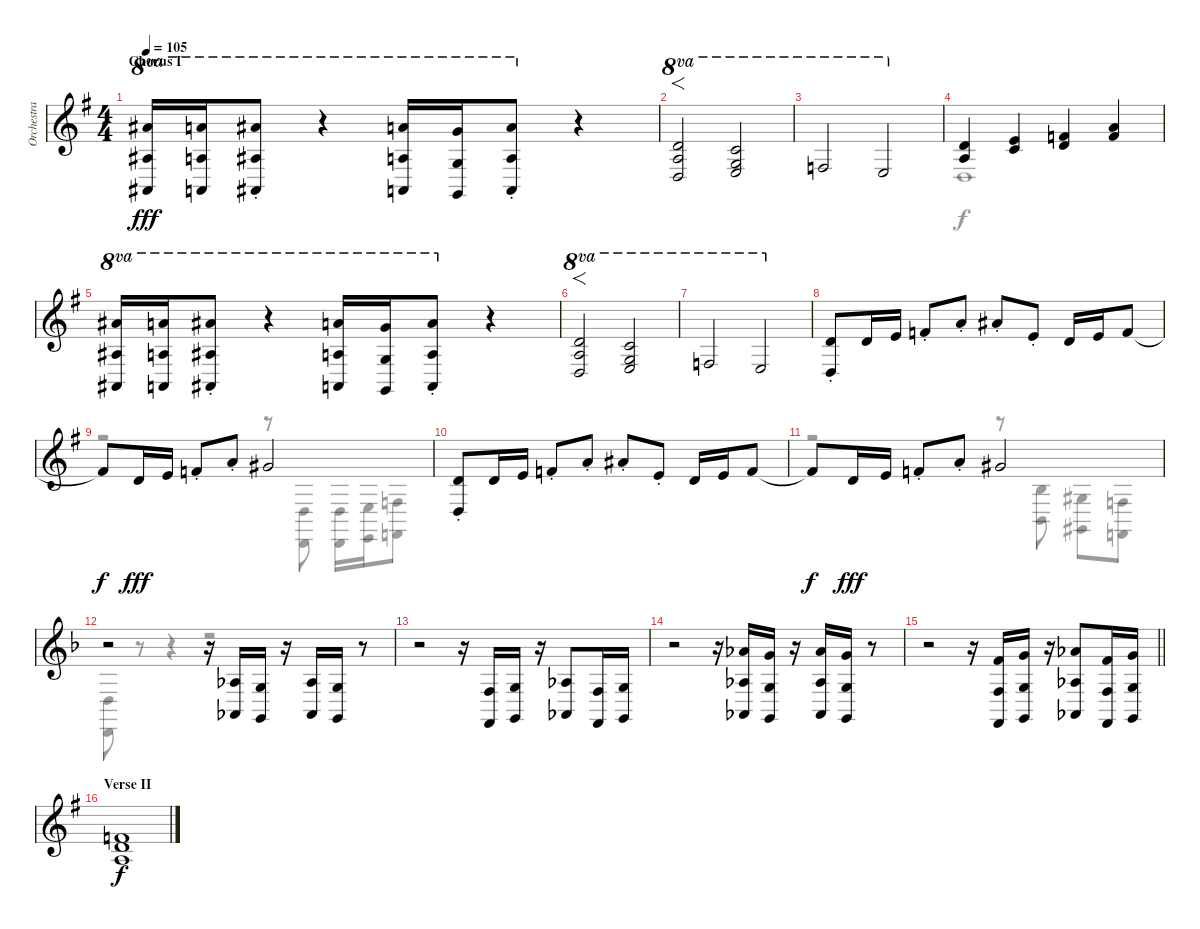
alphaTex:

\track ("Orchestra" "Orchestra") {instrument brasssection}
\staff {score}
\tuning (D4 A3 F3 C3 G2 D2) {hide}
\voice
\ts (4 4)
\section ("" "Chorus I")
\tempo 105
\clef g2
\ks eminor
(20.1 17.3 15.5).16{ot 8va dy fff} (19.1 16.3 14.5).16{ot 8va} (20.1{st} 17.3{st} 15.5{st}).8{ot 8va} r.4{ot 8va} (19.1 16.3 14.5).16{ot 8va} (17.1 14.3 12.5).16{ot 8va} (19.1{st} 16.3{st} 14.5{st}).8{ot 8va} r.4 |
(12.1 12.2 9.3).2{f ot 8va} (10.1 10.2 11.3).2{ot 8va} |
8.2.2{ot 8va} 7.2.2{ot 8va} |
(5.2 4.3).4 (7.2 7.3).4 (3.1 5.2).4 (7.1 8.2).4 |
(20.1 17.3 15.5).16{ot 8va} (19.1 16.3 14.5).16{ot 8va} (20.1{st} 17.3{st} 15.5{st}).8{ot 8va} r.4{ot 8va} (19.1 16.3 14.5).16{ot 8va} (17.1 14.3 12.5).16{ot 8va} (19.1{st} 16.3{st} 14.5{st}).8{ot 8va} r.4 |
(12.1 12.2 9.3).2{f ot 8va} (10.1 10.2 11.3).2{ot 8va} |
8.2.2{ot 8va} 7.2.2{ot 8va} |
(5.2{st} 2.4{st}).8 5.2.16 7.2.16 8.2{st}.8 7.1{st}.8 8.1{st}.8 7.2{st}.8 5.2.16 7.2.16 8.2.8 |
8.2{t}.8{dy f} 5.2.16{dy fff} 7.2.16 8.2{st}.8 7.1{st}.8 6.1.2 |
(5.2{st} 2.4{st}).8 5.2.16 7.2.16 8.2{st}.8 7.1{st}.8 8.1{st}.8 7.2{st}.8 5.2.16 7.2.16 8.2.8 |
8.2{t}.8{dy f} 5.2.16{dy fff} 7.2.16 8.2{st}.8 7.1{st}.8 6.1.2 |
\ks dminor
r.2 r.16 (8.4 6.6).16 (7.4 5.6).16 r.16 (8.4 6.6).16 (7.4 5.6).16 r.8 |
r.2 r.16 (5.4 3.6).16 (7.4 5.6).16 r.16 (8.4 6.6).8 (5.4 3.6).16 (7.4 5.6).16 |
r.2 r.16 (6.1 8.4 6.6).16 (5.1 7.4 5.6).16 r.16 (6.1 8.4 6.6).16 (5.1 7.4 5.6).16 r.8 |
\barLineRight lightlight
r.2 r.16 (3.1 5.4 3.6).16 (5.1 7.4 5.6).16 r.16 (6.1 8.4 6.6).8 (3.1 5.4 3.6).16 (5.1 7.4 5.6).16 |
\section ("" "Verse II")
\ks eminor
(3.1 5.2 4.3).1{dy f}
\voice
\clef g2
\ottava regular
\simile none
\ks eminor
|
|
|
2.4.1 |
|
|
|
|
r.2 r.8 (2.4 0.6).8 (2.4 0.6).16 (4.4 2.6).16 (5.4 3.6).8 |
|
r.2 r.8 (6.3 4.5).8 (3.3 1.5).8 (5.4 3.6).8 |
\ks dminor
(2.4 0.6).8 r.8 r.4 r.2 |
|
|
\barLineRight lightlight
|
\ks eminor
